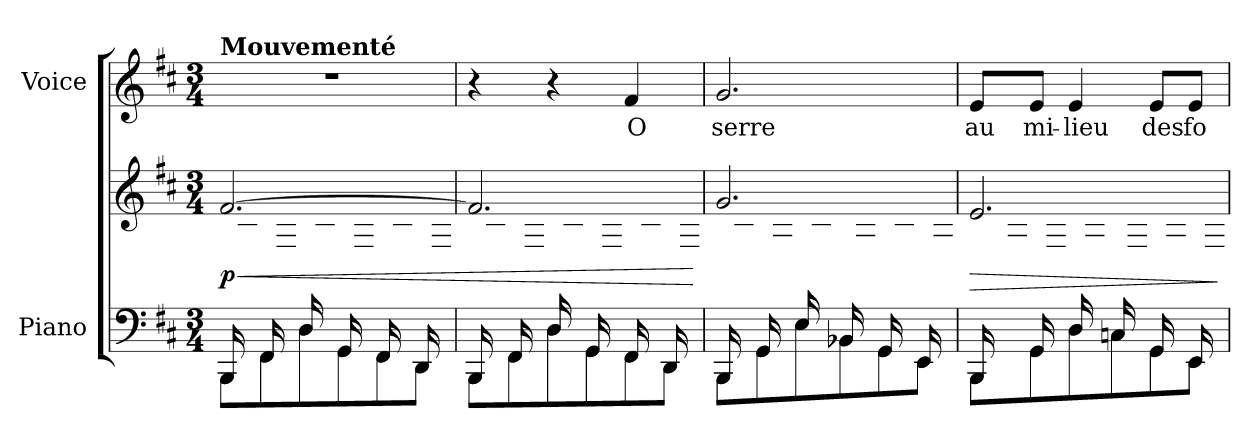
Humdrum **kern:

**kern	**kern	**dynam	**kern	**text
*part2	*part2	*part2	*part1	*part1
*staff3	*staff2	*staff2/3	*staff1	*staff1
*I"Piano	*	*	*I"Voice	*
*I'Pno	*	*	*	*
*clefF4	*clefG2	*	*clefG2	*
*k[f#c#]	*k[f#c#]	*	*k[f#c#]	*
*M3/4	*M3/4	*	*M3/4	*
=1	=1	=1	=1	=1
*^	*	*	*	*
!	!	!	!	!LO:TX:a:B:t=Mouvementé	!
!	!	!LO:TX:a:B:t=Mouvementé	!	!	!
!	!	!	!LO:HP:b	!	!
*	*	*^	*	*	*
!	!	!	!	!LO:DY:n=1:b	!	!
16BBB/LL	8BBB\L	[>2.f#/	16ryy	< p	2.r	.
16ryy	.	.	16B\ 16d\	.	.	.
16FF#/	8FF#\	.	16ryy	.	.	.
16ryy	.	.	16F#\JJ	.	.	.
16D/LL	8D\	.	16ryy	.	.	.
16ryy	.	.	16B\ 16d\	.	.	.
16GG/	8GG\	.	16ryy	.	.	.
16ryy	.	.	16F#\JJ	.	.	.
16FF#/LL	8FF#\	.	16ryy	.	.	.
16ryy	.	.	16B\ 16d\	.	.	.
16DD/	8DD\J	.	16ryy	.	.	.
16ryy	.	.	16F#\JJ	.	.	.
=2	=2	=2	=2	=2	=2	=2
16BBB/LL	8BBB\L	2.f#/]	16ryy	.	4r	.
16ryy	.	.	16B\ 16d\	.	.	.
16FF#/	8FF#\	.	16ryy	.	.	.
16ryy	.	.	16F#\JJ	.	.	.
16D/LL	8D\	.	16ryy	.	4r	.
16ryy	.	.	16B\ 16d\	.	.	.
16GG/	8GG\	.	16ryy	.	.	.
16ryy	.	.	16F#\JJ	.	.	.
16FF#/LL	8FF#\	.	16ryy	.	4f#/	O
16ryy	.	.	16B\ 16d\	.	.	.
16DD/	8DD\J	.	16ryy	.	.	.
16ryy	.	.	16F#\JJ	.	.	.
*v	*v	*	*	*	*	*
*	*v	*v	*	*	*
.	.	[	.	.
=3	=3	=3	=3	=3
*^	*^	*	*	*
16BBB/LL	8BBB\L	2.g/	16ryy	.	2.g/	serre
16ryy	.	.	16cn\ 16e\	.	.	.
16GG/	8GG\	.	16ryy	.	.	.
16ryy	.	.	16G\JJ	.	.	.
16E/LL	8E\	.	16ryy	.	.	.
16ryy	.	.	16c\ 16e\	.	.	.
16BB-X/	8BB-\	.	16ryy	.	.	.
16ryy	.	.	16G\JJ	.	.	.
16GG/LL	8GG\	.	16ryy	.	.	.
16ryy	.	.	16c\ 16e\	.	.	.
16EE/	8EE\J	.	16ryy	.	.	.
16ryy	.	.	16G\JJ	.	.	.
=4	=4	=4	=4	=4	=4	=4
!	!	!	!	!LO:HP:b	!	!
16BBB/LL	8BBB\L	2.e/	16ryy	>	8e/L	au
16ryy	.	.	16A#X\ 16cn\	.	.	.
16GG/	8GG\	.	16ryy	.	8e/J	mi-
16ryy	.	.	16E\JJ	.	.	.
16D/LL	8D\	.	16ryy	.	4e/	-lieu
16ryy	.	.	16A#\ 16c\	.	.	.
16Cn/	8C\	.	16ryy	.	.	.
16ryy	.	.	16E\JJ	.	.	.
16GG/LL	8GG\	.	16ryy	.	8e/L	des
16ryy	.	.	16A#\ 16c\	.	.	.
16EE/	8EE\J	.	16ryy	.	8e/J	fo-
16ryy	.	.	16E\JJ	.	.	.
*v	*v	*	*	*	*	*
*	*v	*v	*	*	*
.	.	]	.	.
=	=	=	=	=
*-	*-	*-	*-	*-
